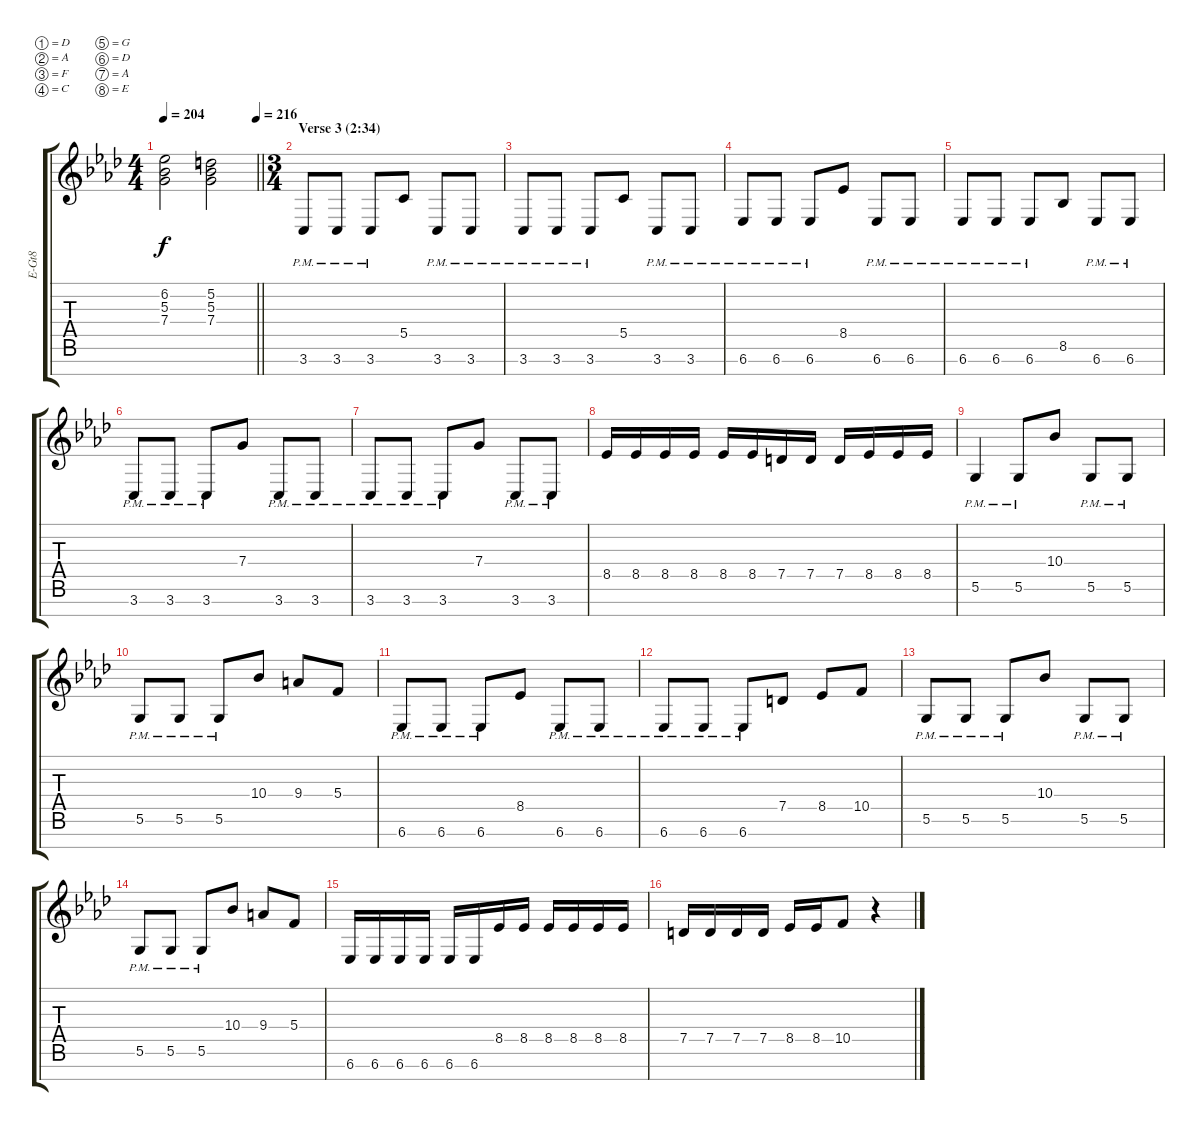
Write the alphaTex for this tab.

\bracketExtendMode groupsimilarinstruments
\otherSystemsTrackNameOrientation horizontal
\track ("Simon Girard" "E-Gt8") {instrument distortionguitar}
\staff {score tabs}
\tuning (D4 A3 F3 C3 G2 D2 A1 E1)
\ts (4 4)
\tempo 204
\tempo (216 1)
\clef g2
\barLineRight lightlight
\ks ab
(6.2{acc forcenatural} 5.3{acc forcenatural} 7.4{acc forcenatural}).2{dy f beam Down} (5.2{acc forcenatural} 5.3{acc forcenatural} 7.4{acc forcenatural}).2{beam Down} |
\ts (3 4)
\beaming (8 2 2 2 2)
\section ("" "Verse 3 (2:34)")
3.7{pm acc forcenatural}.8{beam Up} 3.7{pm acc forcenatural}.8{beam Up} 3.7{pm acc forcenatural}.8{beam Up} 5.5{acc forcenatural}.8{beam Up} 3.7{pm acc forcenatural}.8{beam Up} 3.7{pm acc forcenatural}.8{beam Up} |
3.7{pm acc forcenatural}.8{beam Up} 3.7{pm acc forcenatural}.8{beam Up} 3.7{pm acc forcenatural}.8{beam Up} 5.5{acc forcenatural}.8{beam Up} 3.7{pm acc forcenatural}.8{beam Up} 3.7{pm acc forcenatural}.8{beam Up} |
6.7{pm acc forcenatural}.8{beam Up} 6.7{pm acc forcenatural}.8{beam Up} 6.7{pm acc forcenatural}.8{beam Up} 8.5{acc forcenatural}.8{beam Up} 6.7{pm acc forcenatural}.8{beam Up} 6.7{pm acc forcenatural}.8{beam Up} |
6.7{pm acc forcenatural}.8{beam Up} 6.7{pm acc forcenatural}.8{beam Up} 6.7{pm acc forcenatural}.8{beam Up} 8.6{acc forcenatural}.8{beam Up} 6.7{pm acc forcenatural}.8{beam Up} 6.7{pm acc forcenatural}.8{beam Up} |
3.7{pm acc forcenatural}.8{beam Up} 3.7{pm acc forcenatural}.8{beam Up} 3.7{pm acc forcenatural}.8{beam Up} 7.4{acc forcenatural}.8{beam Up} 3.7{pm acc forcenatural}.8{beam Up} 3.7{pm acc forcenatural}.8{beam Up} |
3.7{pm acc forcenatural}.8{beam Up} 3.7{pm acc forcenatural}.8{beam Up} 3.7{pm acc forcenatural}.8{beam Up} 7.4{acc forcenatural}.8{beam Up} 3.7{pm acc forcenatural}.8{beam Up} 3.7{pm acc forcenatural}.8{beam Up} |
8.5{acc forcenatural}.16{beam Up} 8.5{acc forcenatural}.16{beam Up} 8.5{acc forcenatural}.16{beam Up} 8.5{acc forcenatural}.16{beam Up} 8.5{acc forcenatural}.16{beam Up} 8.5{acc forcenatural}.16{beam Up} 7.5{acc forcenatural}.16{beam Up} 7.5{acc forcenatural}.16{beam Up} 7.5{acc forcenatural}.16{beam Up} 8.5{acc forcenatural}.16{beam Up} 8.5{acc forcenatural}.16{beam Up} 8.5{acc forcenatural}.16{beam Up} |
5.6{pm acc forcenatural}.4{beam Up} 5.6{pm acc forcenatural}.8{beam Up} 10.4{acc forcenatural}.8{beam Up} 5.6{pm acc forcenatural}.8{beam Up} 5.6{pm acc forcenatural}.8{beam Up} |
5.6{pm acc forcenatural}.8{beam Up} 5.6{pm acc forcenatural}.8{beam Up} 5.6{pm acc forcenatural}.8{beam Up} 10.4{acc forcenatural}.8{beam Up} 9.4{acc forcenatural}.8{beam Up} 5.4{acc forcenatural}.8{beam Up} |
6.7{pm acc forcenatural}.8{beam Up} 6.7{pm acc forcenatural}.8{beam Up} 6.7{pm acc forcenatural}.8{beam Up} 8.5{acc forcenatural}.8{beam Up} 6.7{pm acc forcenatural}.8{beam Up} 6.7{pm acc forcenatural}.8{beam Up} |
6.7{pm acc forcenatural}.8{beam Up} 6.7{pm acc forcenatural}.8{beam Up} 6.7{pm acc forcenatural}.8{beam Up} 7.5{acc forcenatural}.8{beam Up} 8.5{acc forcenatural}.8{beam Up} 10.5{acc forcenatural}.8{beam Up} |
5.6{pm acc forcenatural}.8{beam Up} 5.6{pm acc forcenatural}.8{beam Up} 5.6{pm acc forcenatural}.8{beam Up} 10.4{acc forcenatural}.8{beam Up} 5.6{pm acc forcenatural}.8{beam Up} 5.6{pm acc forcenatural}.8{beam Up} |
5.6{pm acc forcenatural}.8{beam Up} 5.6{pm acc forcenatural}.8{beam Up} 5.6{pm acc forcenatural}.8{beam Up} 10.4{acc forcenatural}.8{beam Up} 9.4{acc forcenatural}.8{beam Up} 5.4{acc forcenatural}.8{beam Up} |
6.7{acc forcenatural}.16{beam Up} 6.7{acc forcenatural}.16{beam Up} 6.7{acc forcenatural}.16{beam Up} 6.7{acc forcenatural}.16{beam Up} 6.7{acc forcenatural}.16{beam Up} 6.7{acc forcenatural}.16{beam Up} 8.5{acc forcenatural}.16{beam Up} 8.5{acc forcenatural}.16{beam Up} 8.5{acc forcenatural}.16{beam Up} 8.5{acc forcenatural}.16{beam Up} 8.5{acc forcenatural}.16{beam Up} 8.5{acc forcenatural}.16{beam Up} |
7.5{acc forcenatural}.16{beam Up} 7.5{acc forcenatural}.16{beam Up} 7.5{acc forcenatural}.16{beam Up} 7.5{acc forcenatural}.16{beam Up} 8.5{acc forcenatural}.16{beam Up} 8.5{acc forcenatural}.16{beam Up} 10.5{acc forcenatural}.8{beam Up} r.4{beam Up}
